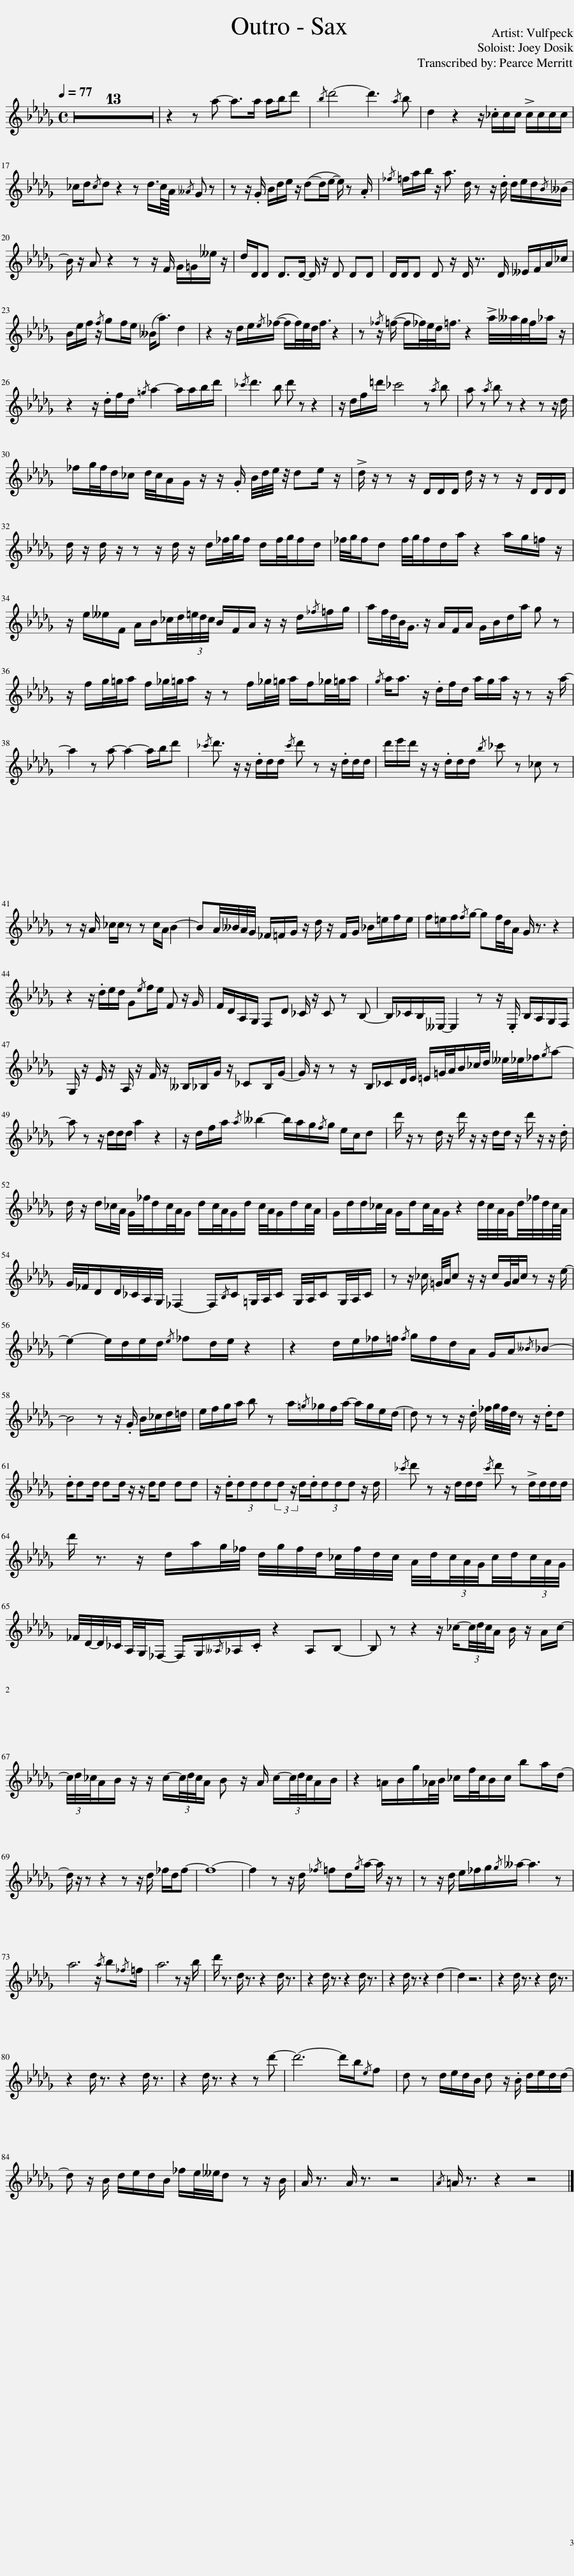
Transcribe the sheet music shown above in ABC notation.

X:1
L:1/8
Q:1/4=77
M:4/4
I:linebreak $
K:Db
V:1 treble
V:1
 z8 | z8 | z8 | z8 | z8 | %5
 z8 | z8 | z8 | z8 | z8 | %10
 z8 | z8 | z8 | z2 z a- a>a a/b/d' |{/b} d'4- d'3{/a} b | %15
 d2 z2 z/ ._c/c/c/ !>!c/c/c/c/ |$ _c/d/{/c}d z2 z d3/4c/8A/8{/__A} G z | z z/ .G/ B/d/e/ z/ (d-d/e/- e/) z .A/ |{/_f} =f/a/b/ z/ a3/2 d/ z z/ .d/ d/e/d/{/B}__B/- |$ B/ z/ A z2 z z/ F/ G/=G/__e/ z/ | %20
 d/D/D D>D- D/ z/ D DD | D/D/D D z/ D/ z3/2 D/ __E/F/A/_c/ |$ B/e/f/ z/{/f} gf/e/ (__B<a) d2 | z2 z/ d/e/{/e}(_f/- f/f/4)e/4d/<f/ z2 | z z/{/_f} (=f/- f/_f/4)e/4d/<=f/ z2 !>!a/4__a/4g/4f/4_a/ z/ |$ %25
 z2 z/ .d/f/d/{/=g} a2- a/a/b/d'/ |{/_c'} d'3 b d' z z2 | z/ d/f/=d'/ _c'4 z{/a} b | a z{/a} b z z2 z z/ d/ |$ _f/g/4f/4d/_c/ d/4c/4A/G/ z/ z/ .G/ B/4d/4e/4 z/4 de/ z/ | %30
 !>!d/ z/ z z/ D/D/D/ d/ z/ z z/ D/D/D/ |$ d/ z/ d/ z/ z z/ d/ z/ d/_f/4g/4f/ d/f/4g/4f/d/ | _f/4g/4f/d f/4g/4f/d/a/ z2 a/g/=f/ z/ |$ z/ e/__e/F/ A/B/_c/4d/4(3=e/4d/4c/4 B/F/A/ z/ z/ d/{/_f}=f/g/ | a/f/4d/4B/<G/ z/ A/F/A/ G/B/d/a/ g z |$ %35
 z/ f/g/4=g/4a/ f/_g/4=g/4a/ z/ z f/_g/4=g/4 a/f/_g/4=g/4a/ |{/g} a<a z/ .d/f/d/ a/g/a/ z/ z z/ a/- |$ a2 z a- a2- a/b/d' |{/_c'} d'3/2 z/ z/ .d/d/d/{/c'} d' z z/ .d/d/d/ | d'/e'/d'/ z/ z/ .d/d/d/{/b} _c' z _c z |$ %40
 z z/ A/ _c/c/ z z c/A/ B2- | BA/4__B/4A/4G/4 _F/=F/G/ z/ d/ z/ F/G/ _B/=e/f/e/ | f/=e/f/{/f}g/- gf/4d/4A/ G/ z3/2 z2 |$ z2 z/ .d/e/d/ G{/e}f/e/ F z/ G/ | F/D/A,/G,/ F,D _C/ z/ C z B,- | %45
 B,/_C/B,/__E,/- E,2 z z/ .E,/ B,/A,/G,/F,/ |$ G,/ z/ E/ z/ A,/ z/ F/ z/ __B,/_B,/G/ z/ _CB,/G/- | G/ z/ z z/ B,/_C/D/4E/4 =E/=G/4A/4B/_c/4d/4 __e/4_e/4_f/{/g}a- |$ a z z/ d/d/d/ a2 z2 | z/ d/f/a/{/a} __b2- b/a/g/{/f}g/ e/c/d | %50
 d'/ z/ z d/ z/ d'/ z/ z/ d/d/ z/ d'/ z/ z/ .d/ |$ d/ z/ d/_c/4A/4 G/4_f/4d/c/4A/4G/ d/c/4A/4G/d/ c/4A/4G/d/c/4A/4 | G/d/d/_c/4A/4 G/d/c/4A/4G/ z2 d/4c/4A/4G/4d/4_f/4d/4c/8A/8 |$ G/4_F/4D/D/4_C/4A,/4G,/4 _F,2- F,/{/B,}C/=G,/4A,/4C/ G,/4A,/4C/G,/4A,/4C/ | z z/ _c/ =G/4A/4c z/ z/ c/G/4A/4c/ z z/ e/- |$ %55
 e2- e/d/e/d/{/e} _fd/e/ z2 | z2 d/e/_f/=f/{/f} g/f/d/A/ G/A/{/__B}_B- |$ B4 z z/ .G/ B/_c/d/=d/ | e/f/g/a/ b z a/{/=g}_g/f/a/- a/g/e/d/- | d z z z/ .d/ _f/4g/4f/4d/4 z z/ .d/d |$ %60
 .d/dd/ dd/ z/ z/ d/d dd | z/ .d/(3ddd(3:2:2d z/ d/.d/(3ddd z/ d/ |{/_c'} d' z z/ d/d/d/{/c'} d' z !>!d/d/d/d/ |$ d'/ z3/2 z/ d/a/g/4_f/4 d/4g/4f/4d/4_c/4f/4d/4c/4 A/4d/4(3c/4A/4G/4c/4d/4(3c/4A/4G/4 |$ _F/4D/4-D/4_C/4A,/4G,/4_F,/- F,/G,/{/__A,}_A,/.C/ z2 A,B,- | %65
 B, z z2 z/ _c/-(3c/4d/4c/4A/ B/ z/ A/c/- |$ (3c/4d/4_c/4A/B/ z/ z/ c/-(3c/4d/4c/4A/ B z/ A/ c/-(3c/4d/4c/4A/B/ | z2 =A/B/g/_A/4B/4 _c/f/4c/4B/c/ ba/d/- |$ d/ z/ z z2 z z/ d/ _f/d/f- | f8- | %70
 f2 z z/ d/{/_f} =fd/{/g}a/- a/ z/ z | z z/ d/ e/_f/g/{/g}__a/- a3 z |$ a6 z/{/a} b{/_f}=f/ | a6 z z/ b/ | d'/ z3/2 d/ z3/2 z2 d/ z3/2 | %75
 z2 d/ z3/2 z2 d/ z3/2 | z2 d/ z3/2 z2 d2- | d2 z6 | z2 d/ z3/2 z2 d/ z3/2 |$ z2 d/ z3/2 z2 d/ z3/2 | %80
 z2 d/ z3/2 z2 z d'- | d'6- d'/b/{/e}f | d z d/e/d/B/ d z/ .B/ d/e/d/d/- |$ d z/ B/ d/e/d/B/ _f/e/4__e/4d z z/ B/ | A/ z3/2 A/ z3/2 z4 | %85
{/A} =A/ z3/2 z2 z4 |] %86
